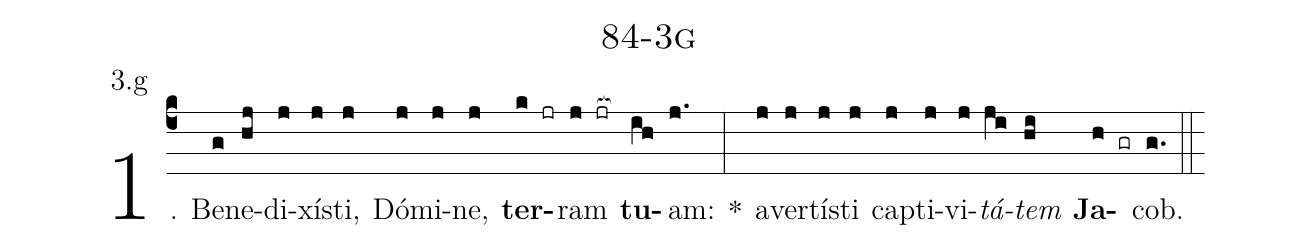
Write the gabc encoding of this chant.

name: 84-3g;
annotation: 3.g;
%%
(c4)1. Be(g)ne(hj)di(j)xís(j)ti,(j) Dó(j)mi(j)ne,(j) <b>ter</b>(k jr)ram(j jr[ocb:1{]) <b>tu</b>(ih[ocb:0}])am:(j.) *(:) a(j)ver(j)tís(j)ti(j) cap(j)ti(j)vi(j)<i>tá</i>(ji)<i>tem</i>(hi) <b>Ja</b>(h gr)cob.(g.) (::)
